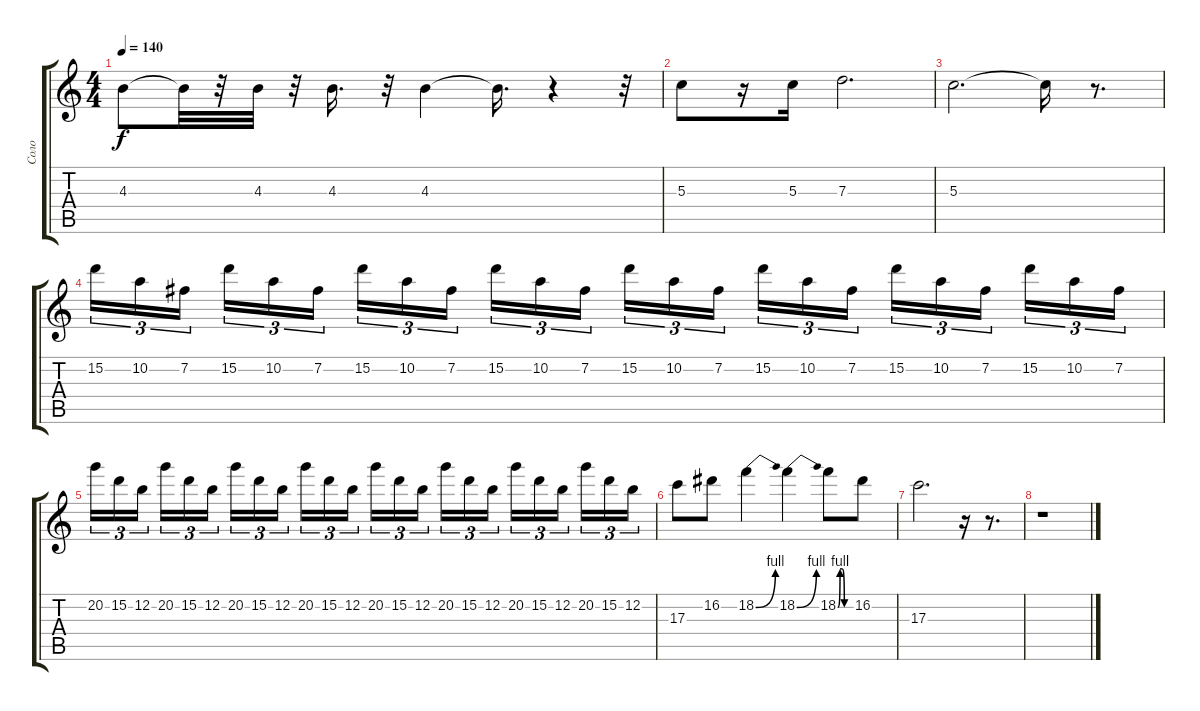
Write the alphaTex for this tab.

\track ("Соло" "Соло") {instrument overdrivenguitar}
\staff {score tabs}
\tuning (E4 B3 G3 D3 A2 E2) {hide}
\ts (4 4)
\tempo 140
\clef g2
\ks c
4.3.8{dy f} 4.3{t}.32 r.32 4.3.32 r.32 4.3.16{d} r.32 4.3.4 4.3{t}.16{d} r.4 r.32 |
5.3.8 r.16 5.3.16 7.3.2{d} |
5.3.2{d} 5.3{t}.16 r.8{d} |
15.2.16{tu (3 2)} 10.2.16{tu (3 2)} 7.2.16{tu (3 2) beam splitsecondary} 15.2.16{tu (3 2)} 10.2.16{tu (3 2)} 7.2.16{tu (3 2)} 15.2.16{tu (3 2)} 10.2.16{tu (3 2)} 7.2.16{tu (3 2) beam splitsecondary} 15.2.16{tu (3 2)} 10.2.16{tu (3 2)} 7.2.16{tu (3 2)} 15.2.16{tu (3 2)} 10.2.16{tu (3 2)} 7.2.16{tu (3 2) beam splitsecondary} 15.2.16{tu (3 2)} 10.2.16{tu (3 2)} 7.2.16{tu (3 2)} 15.2.16{tu (3 2)} 10.2.16{tu (3 2)} 7.2.16{tu (3 2) beam splitsecondary} 15.2.16{tu (3 2)} 10.2.16{tu (3 2)} 7.2.16{tu (3 2)} |
20.2.16{tu (3 2)} 15.2.16{tu (3 2)} 12.2.16{tu (3 2) beam splitsecondary} 20.2.16{tu (3 2)} 15.2.16{tu (3 2)} 12.2.16{tu (3 2)} 20.2.16{tu (3 2)} 15.2.16{tu (3 2)} 12.2.16{tu (3 2) beam splitsecondary} 20.2.16{tu (3 2)} 15.2.16{tu (3 2)} 12.2.16{tu (3 2)} 20.2.16{tu (3 2)} 15.2.16{tu (3 2)} 12.2.16{tu (3 2) beam splitsecondary} 20.2.16{tu (3 2)} 15.2.16{tu (3 2)} 12.2.16{tu (3 2)} 20.2.16{tu (3 2)} 15.2.16{tu (3 2)} 12.2.16{tu (3 2) beam splitsecondary} 20.2.16{tu (3 2)} 15.2.16{tu (3 2)} 12.2.16{tu (3 2)} |
17.3.8 16.2.8 18.2{be (bend 0 0 60 4)}.4 18.2{be (bend 0 0 60 4)}.4 18.2{be (custom 0 0 10 4 20 4 30 0 60 0)}.8 16.2.8 |
17.3.2{d} r.16 r.8{d} |
r.1
